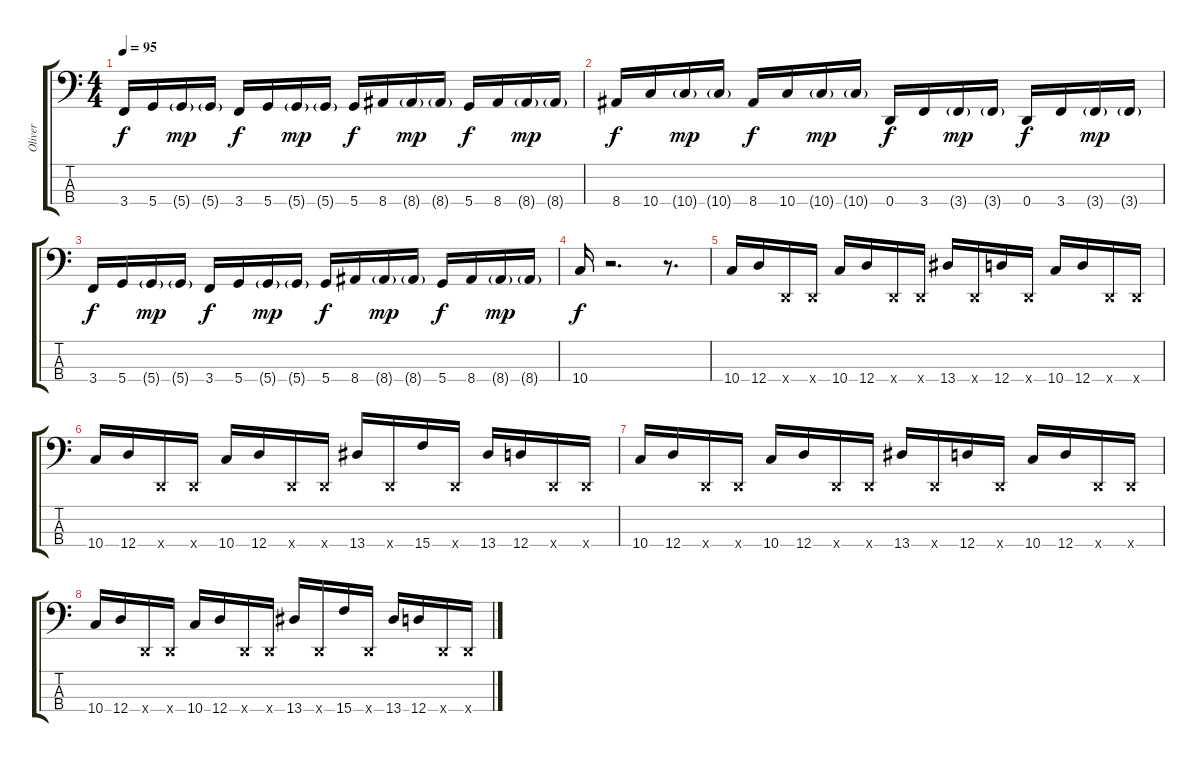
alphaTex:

\track ("Oliver" "Oliver") {instrument electricbassfinger}
\staff {score tabs}
\tuning (G2 D2 A1 D1) {hide}
\ts (4 4)
\tempo 95
\clef f4
\ks c
3.4.16{dy f} 5.4.16 5.4{g}.16{dy mp} 5.4{g}.16 3.4.16{dy f} 5.4.16 5.4{g}.16{dy mp} 5.4{g}.16 5.4.16{dy f} 8.4.16 8.4{g}.16{dy mp} 8.4{g}.16 5.4.16{dy f} 8.4.16 8.4{g}.16{dy mp} 8.4{g}.16 |
8.4.16{dy f} 10.4.16 10.4{g}.16{dy mp} 10.4{g}.16 8.4.16{dy f} 10.4.16 10.4{g}.16{dy mp} 10.4{g}.16 0.4.16{dy f} 3.4.16 3.4{g}.16{dy mp} 3.4{g}.16 0.4.16{dy f} 3.4.16 3.4{g}.16{dy mp} 3.4{g}.16 |
3.4.16{dy f} 5.4.16 5.4{g}.16{dy mp} 5.4{g}.16 3.4.16{dy f} 5.4.16 5.4{g}.16{dy mp} 5.4{g}.16 5.4.16{dy f} 8.4.16 8.4{g}.16{dy mp} 8.4{g}.16 5.4.16{dy f} 8.4.16 8.4{g}.16{dy mp} 8.4{g}.16 |
10.4.16{dy f} r.2{d} r.8{d} |
10.4.16 12.4.16 0.4{x}.16 0.4{x}.16 10.4.16 12.4.16 0.4{x}.16 0.4{x}.16 13.4.16 0.4{x}.16 12.4.16 0.4{x}.16 10.4.16 12.4.16 0.4{x}.16 0.4{x}.16 |
10.4.16 12.4.16 0.4{x}.16 0.4{x}.16 10.4.16 12.4.16 0.4{x}.16 0.4{x}.16 13.4.16 0.4{x}.16 15.4.16 0.4{x}.16 13.4.16 12.4.16 0.4{x}.16 0.4{x}.16 |
10.4.16 12.4.16 0.4{x}.16 0.4{x}.16 10.4.16 12.4.16 0.4{x}.16 0.4{x}.16 13.4.16 0.4{x}.16 12.4.16 0.4{x}.16 10.4.16 12.4.16 0.4{x}.16 0.4{x}.16 |
10.4.16 12.4.16 0.4{x}.16 0.4{x}.16 10.4.16 12.4.16 0.4{x}.16 0.4{x}.16 13.4.16 0.4{x}.16 15.4.16 0.4{x}.16 13.4.16 12.4.16 0.4{x}.16 0.4{x}.16
